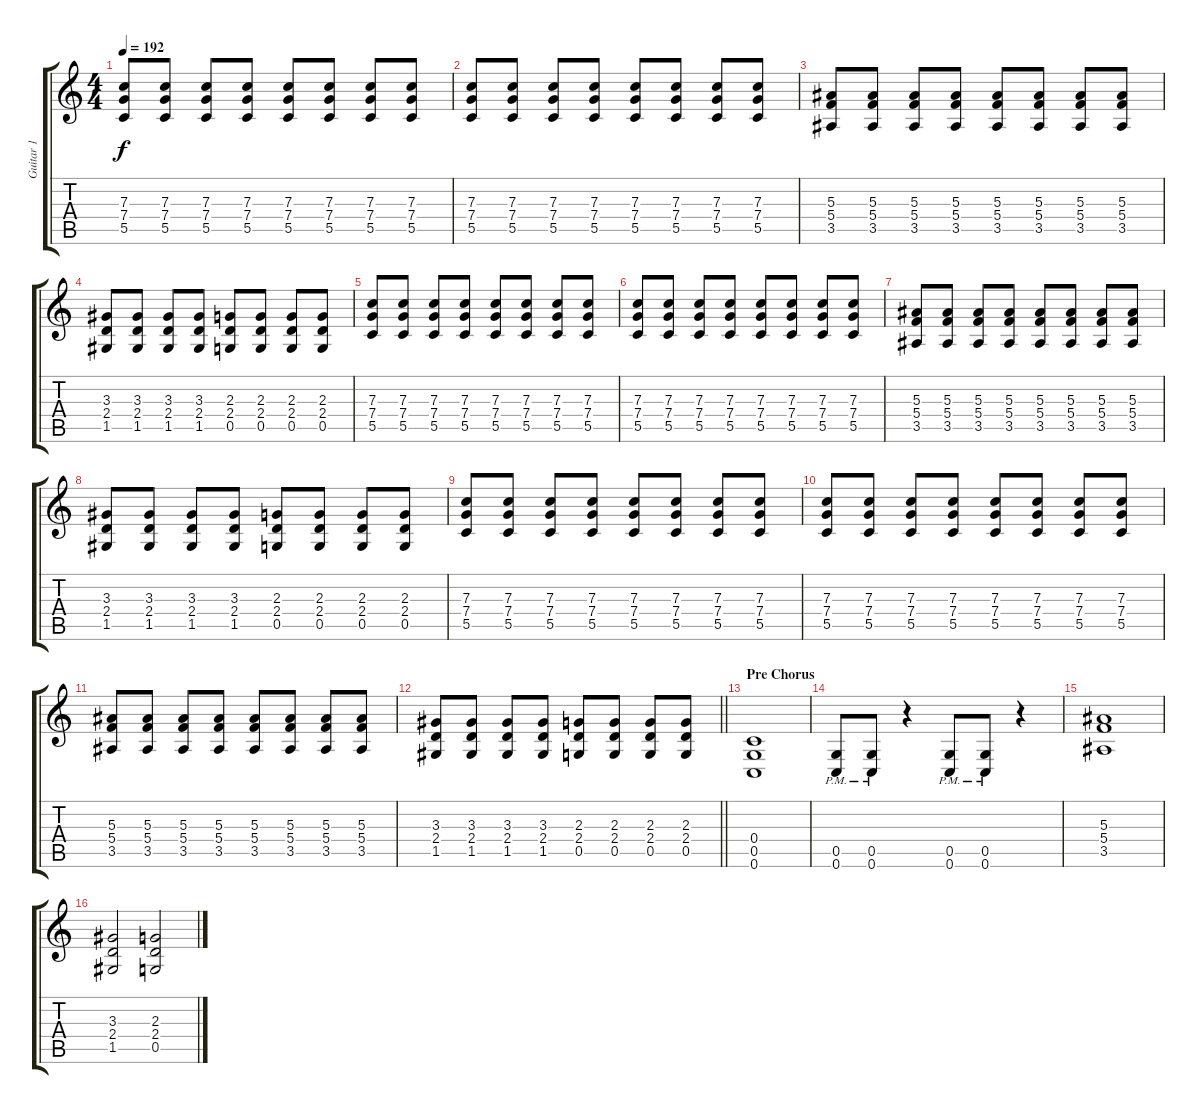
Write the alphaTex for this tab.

\track ("Guitar 1" "Guitar 1") {instrument overdrivenguitar}
\staff {score tabs}
\tuning (D4 A3 F3 C3 G2 C2) {hide}
\ts (4 4)
\tempo 192
\clef g2
\ks c
(7.3 7.4 5.5).8{dy f} (7.3 7.4 5.5).8 (7.3 7.4 5.5).8 (7.3 7.4 5.5).8 (7.3 7.4 5.5).8 (7.3 7.4 5.5).8 (7.3 7.4 5.5).8 (7.3 7.4 5.5).8 |
(7.3 7.4 5.5).8 (7.3 7.4 5.5).8 (7.3 7.4 5.5).8 (7.3 7.4 5.5).8 (7.3 7.4 5.5).8 (7.3 7.4 5.5).8 (7.3 7.4 5.5).8 (7.3 7.4 5.5).8 |
(5.3 5.4 3.5).8 (5.3 5.4 3.5).8 (5.3 5.4 3.5).8 (5.3 5.4 3.5).8 (5.3 5.4 3.5).8 (5.3 5.4 3.5).8 (5.3 5.4 3.5).8 (5.3 5.4 3.5).8 |
(3.3 2.4 1.5).8 (3.3 2.4 1.5).8 (3.3 2.4 1.5).8 (3.3 2.4 1.5).8 (2.3 2.4 0.5).8 (2.3 2.4 0.5).8 (2.3 2.4 0.5).8 (2.3 2.4 0.5).8 |
(7.3 7.4 5.5).8 (7.3 7.4 5.5).8 (7.3 7.4 5.5).8 (7.3 7.4 5.5).8 (7.3 7.4 5.5).8 (7.3 7.4 5.5).8 (7.3 7.4 5.5).8 (7.3 7.4 5.5).8 |
(7.3 7.4 5.5).8 (7.3 7.4 5.5).8 (7.3 7.4 5.5).8 (7.3 7.4 5.5).8 (7.3 7.4 5.5).8 (7.3 7.4 5.5).8 (7.3 7.4 5.5).8 (7.3 7.4 5.5).8 |
(5.3 5.4 3.5).8 (5.3 5.4 3.5).8 (5.3 5.4 3.5).8 (5.3 5.4 3.5).8 (5.3 5.4 3.5).8 (5.3 5.4 3.5).8 (5.3 5.4 3.5).8 (5.3 5.4 3.5).8 |
(3.3 2.4 1.5).8 (3.3 2.4 1.5).8 (3.3 2.4 1.5).8 (3.3 2.4 1.5).8 (2.3 2.4 0.5).8 (2.3 2.4 0.5).8 (2.3 2.4 0.5).8 (2.3 2.4 0.5).8 |
(7.3 7.4 5.5).8 (7.3 7.4 5.5).8 (7.3 7.4 5.5).8 (7.3 7.4 5.5).8 (7.3 7.4 5.5).8 (7.3 7.4 5.5).8 (7.3 7.4 5.5).8 (7.3 7.4 5.5).8 |
(7.3 7.4 5.5).8 (7.3 7.4 5.5).8 (7.3 7.4 5.5).8 (7.3 7.4 5.5).8 (7.3 7.4 5.5).8 (7.3 7.4 5.5).8 (7.3 7.4 5.5).8 (7.3 7.4 5.5).8 |
(5.3 5.4 3.5).8 (5.3 5.4 3.5).8 (5.3 5.4 3.5).8 (5.3 5.4 3.5).8 (5.3 5.4 3.5).8 (5.3 5.4 3.5).8 (5.3 5.4 3.5).8 (5.3 5.4 3.5).8 |
\barLineRight lightlight
(3.3 2.4 1.5).8 (3.3 2.4 1.5).8 (3.3 2.4 1.5).8 (3.3 2.4 1.5).8 (2.3 2.4 0.5).8 (2.3 2.4 0.5).8 (2.3 2.4 0.5).8 (2.3 2.4 0.5).8 |
\section ("" "Pre Chorus")
(0.4 0.5 0.6).1 |
(0.5{pm} 0.6{pm}).8 (0.5{pm} 0.6{pm}).8 r.4 (0.5{pm} 0.6{pm}).8 (0.5{pm} 0.6{pm}).8 r.4 |
(5.3 5.4 3.5).1 |
(3.3 2.4 1.5).2 (2.3 2.4 0.5).2
